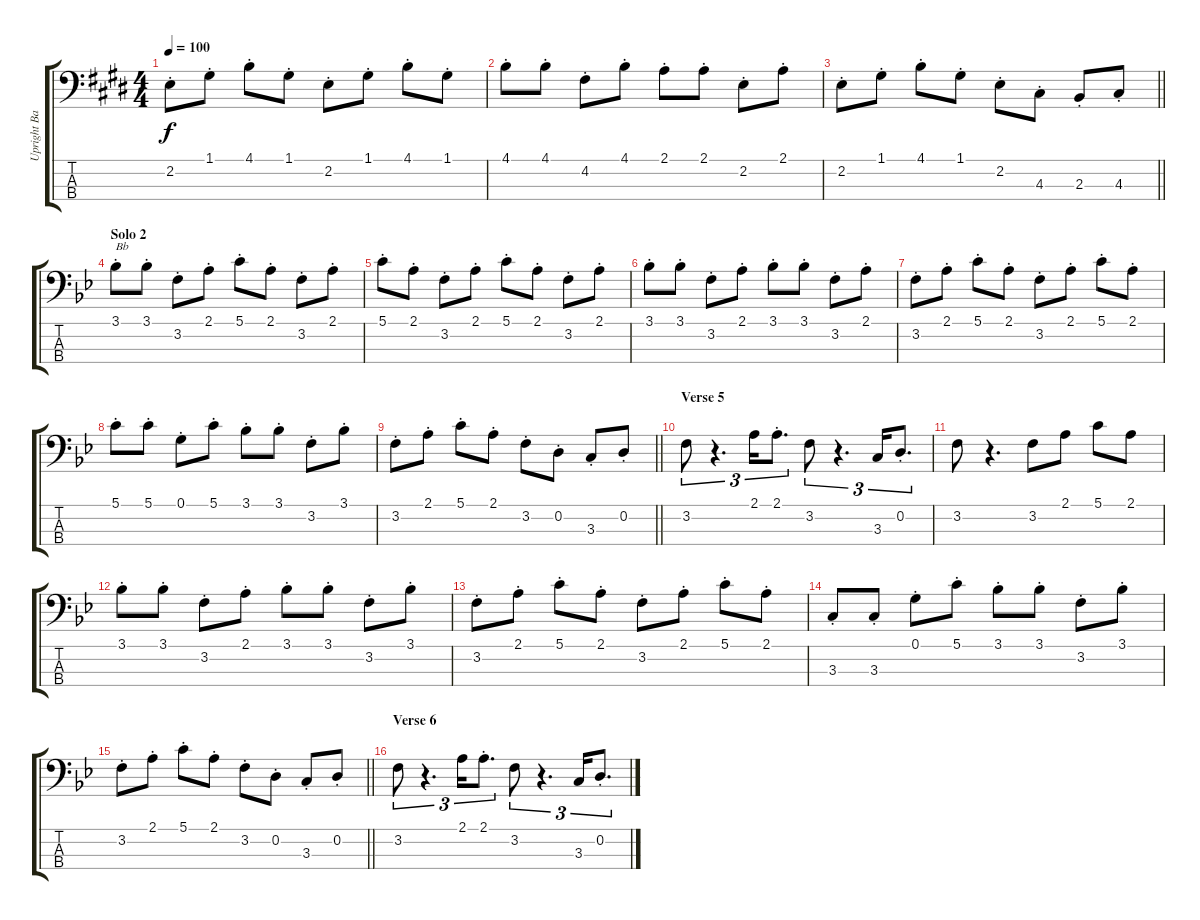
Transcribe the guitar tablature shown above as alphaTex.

\track ("Upright Bass" "Upright Ba") {instrument acousticbass}
\staff {score tabs}
\tuning (G2 D2 A1 E1) {hide}
\ts (4 4)
\tempo 100
\clef f4
\ks e
2.2{st}.8{dy f} 1.1{st}.8 4.1{st}.8 1.1{st}.8 2.2{st}.8 1.1{st}.8 4.1{st}.8 1.1{st}.8 |
4.1{st}.8 4.1{st}.8 4.2{st}.8 4.1{st}.8 2.1{st}.8 2.1{st}.8 2.2{st}.8 2.1{st}.8 |
\barLineRight lightlight
2.2{st}.8 1.1{st}.8 4.1{st}.8 1.1{st}.8 2.2{st}.8 4.3{st}.8 2.3{st}.8 4.3{st}.8 |
\section ("" "Solo 2")
\ks bb
3.1{st}.8{txt "Bb"} 3.1{st}.8 3.2{st}.8 2.1{st}.8 5.1{st}.8 2.1{st}.8 3.2{st}.8 2.1{st}.8 |
5.1{st}.8 2.1{st}.8 3.2{st}.8 2.1{st}.8 5.1{st}.8 2.1{st}.8 3.2{st}.8 2.1{st}.8 |
3.1{st}.8 3.1{st}.8 3.2{st}.8 2.1{st}.8 3.1{st}.8 3.1{st}.8 3.2{st}.8 2.1{st}.8 |
3.2{st}.8 2.1{st}.8 5.1{st}.8 2.1{st}.8 3.2{st}.8 2.1{st}.8 5.1{st}.8 2.1{st}.8 |
5.1{st}.8 5.1{st}.8 0.1{st}.8 5.1{st}.8 3.1{st}.8 3.1{st}.8 3.2{st}.8 3.1{st}.8 |
\barLineRight lightlight
3.2{st}.8 2.1{st}.8 5.1{st}.8 2.1{st}.8 3.2{st}.8 0.2{st}.8 3.3{st}.8 0.2{st}.8 |
\section ("" "Verse 5")
3.2.8{tu (3 2)} r.4{d tu (3 2)} 2.1.16{tu (3 2)} 2.1{st}.8{d tu (3 2)} 3.2.8{tu (3 2)} r.4{d tu (3 2)} 3.3.16{tu (3 2)} 0.2{st}.8{d tu (3 2)} |
3.2.8 r.4{d} 3.2.8 2.1.8 5.1.8 2.1.8 |
3.1{st}.8 3.1{st}.8 3.2{st}.8 2.1{st}.8 3.1{st}.8 3.1{st}.8 3.2{st}.8 3.1{st}.8 |
3.2{st}.8 2.1{st}.8 5.1{st}.8 2.1{st}.8 3.2{st}.8 2.1{st}.8 5.1{st}.8 2.1{st}.8 |
3.3{st}.8 3.3{st}.8 0.1{st}.8 5.1{st}.8 3.1{st}.8 3.1{st}.8 3.2{st}.8 3.1{st}.8 |
\barLineRight lightlight
3.2{st}.8 2.1{st}.8 5.1{st}.8 2.1{st}.8 3.2{st}.8 0.2{st}.8 3.3{st}.8 0.2{st}.8 |
\section ("" "Verse 6")
3.2.8{tu (3 2)} r.4{d tu (3 2)} 2.1.16{tu (3 2)} 2.1{st}.8{d tu (3 2)} 3.2.8{tu (3 2)} r.4{d tu (3 2)} 3.3.16{tu (3 2)} 0.2{st}.8{d tu (3 2)}
